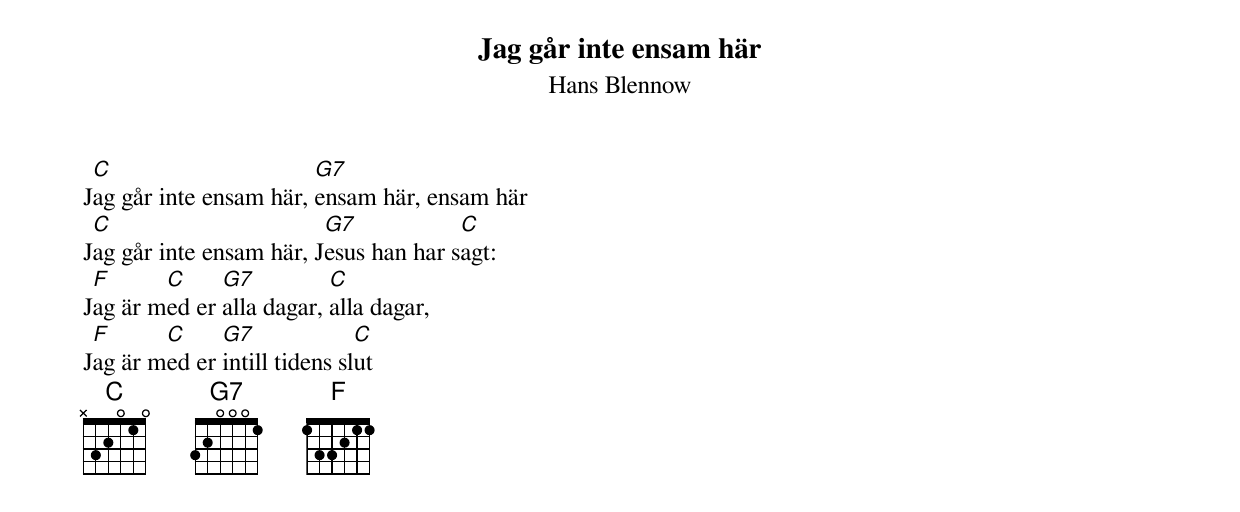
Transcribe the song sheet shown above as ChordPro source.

{t:Jag går inte ensam här}
{st:Hans Blennow}
J[C]ag går inte ensam här, [G7]ensam här, ensam här
J[C]ag går inte ensam här, J[G7]esus han har s[C]agt:
J[F]ag är m[C]ed er [G7]alla dagar, [C]alla dagar,
J[F]ag är m[C]ed er [G7]intill tidens sl[C]ut
